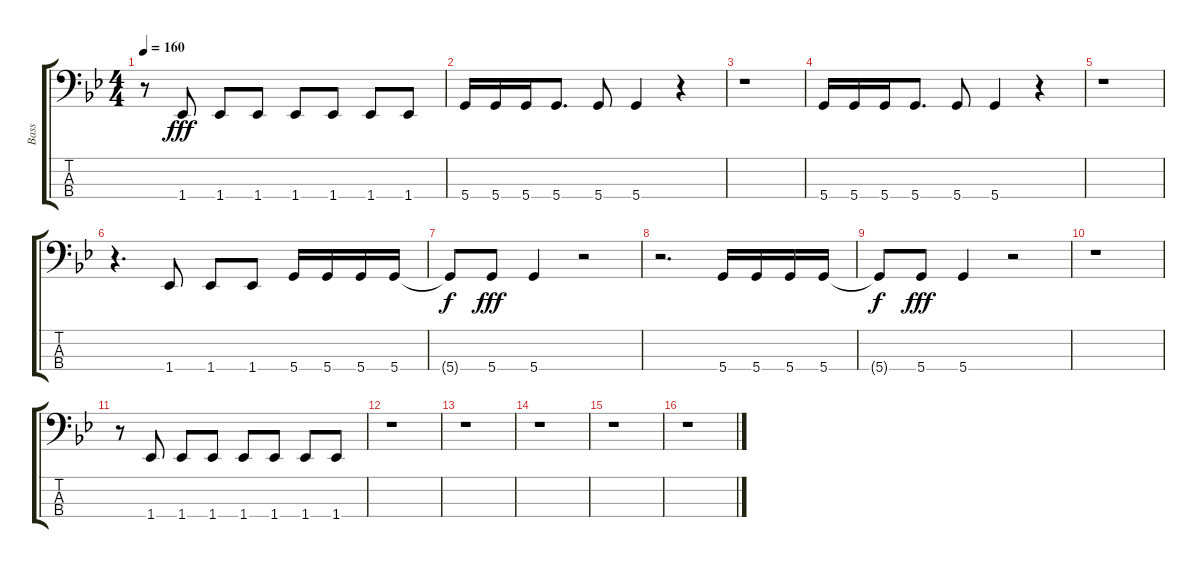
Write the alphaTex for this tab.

\track ("Bass" "Bass") {instrument electricbasspick}
\staff {score tabs}
\tuning (G2 D2 A1 D1) {hide}
\ts (4 4)
\tempo 160
\clef f4
\ks bb
r.8{dy fff} 1.4.8 1.4.8 1.4.8 1.4.8 1.4.8 1.4.8 1.4.8 |
5.4.16 5.4.16 5.4.16 5.4.8{d} 5.4.8 5.4.4 r.4 |
r.1 |
5.4.16 5.4.16 5.4.16 5.4.8{d} 5.4.8 5.4.4 r.4 |
r.1 |
r.4{d} 1.4.8 1.4.8 1.4.8 5.4.16 5.4.16 5.4.16 5.4.16 |
5.4{t}.8{dy f} 5.4.8{dy fff} 5.4.4 r.2 |
r.2{d} 5.4.16 5.4.16 5.4.16 5.4.16 |
5.4{t}.8{dy f} 5.4.8{dy fff} 5.4.4 r.2 |
r.1 |
r.8 1.4.8 1.4.8 1.4.8 1.4.8 1.4.8 1.4.8 1.4.8 |
r.1 |
r.1 |
r.1 |
r.1 |
r.1
